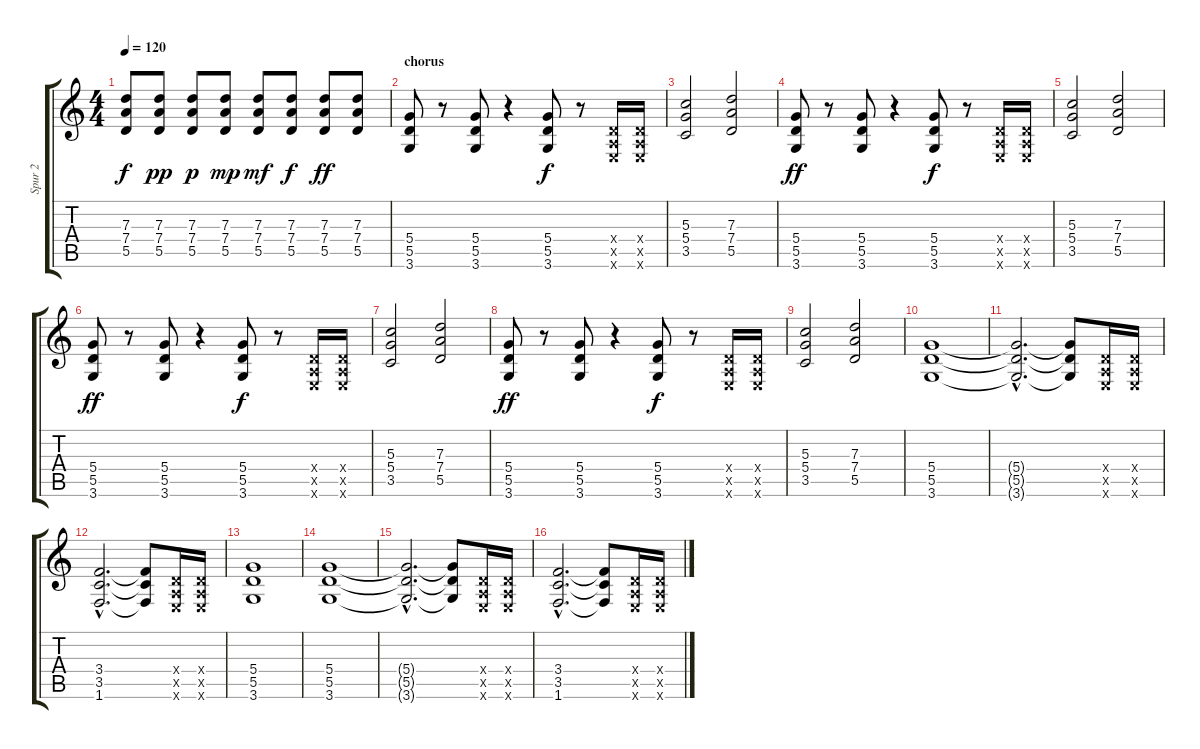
\track ("Spur 2" "Spur 2") {instrument distortionguitar}
\staff {score tabs}
\tuning (E4 B3 G3 D3 A2 E2) {hide}
\ts (4 4)
\tempo 120
\clef g2
\ks c
(7.3{t} 7.4{t} 5.5{t}).8{dy f} (7.3 7.4 5.5).8{dy pp} (7.3 7.4 5.5).8{dy p} (7.3 7.4 5.5).8{dy mp} (7.3 7.4 5.5).8{dy mf} (7.3 7.4 5.5).8{dy f} (7.3 7.4 5.5).8{dy ff} (7.3 7.4 5.5).8 |
\section ("" "chorus")
(5.4 5.5 3.6).8 r.8 (5.4 5.5 3.6).8 r.4 (5.4 5.5 3.6).8{dy f} r.8 (0.4{x} 0.5{x} 0.6{x}).16 (0.4{x} 0.5{x} 0.6{x}).16 |
(5.3 5.4 3.5).2 (7.3 7.4 5.5).2 |
(5.4 5.5 3.6).8{dy ff} r.8 (5.4 5.5 3.6).8 r.4 (5.4 5.5 3.6).8{dy f} r.8 (0.4{x} 0.5{x} 0.6{x}).16 (0.4{x} 0.5{x} 0.6{x}).16 |
(5.3 5.4 3.5).2 (7.3 7.4 5.5).2 |
(5.4 5.5 3.6).8{dy ff} r.8 (5.4 5.5 3.6).8 r.4 (5.4 5.5 3.6).8{dy f} r.8 (0.4{x} 0.5{x} 0.6{x}).16 (0.4{x} 0.5{x} 0.6{x}).16 |
(5.3 5.4 3.5).2 (7.3 7.4 5.5).2 |
(5.4 5.5 3.6).8{dy ff} r.8 (5.4 5.5 3.6).8 r.4 (5.4 5.5 3.6).8{dy f} r.8 (0.4{x} 0.5{x} 0.6{x}).16 (0.4{x} 0.5{x} 0.6{x}).16 |
(5.3 5.4 3.5).2 (7.3 7.4 5.5).2 |
(5.4 5.5 3.6).1 |
(5.4{hac t} 5.5{hac t} 3.6{hac t}).2{d} (5.4{t} 5.5{t} 3.6{t}).8 (0.4{x} 0.5{x} 0.6{x}).16 (0.4{x} 0.5{x} 0.6{x}).16 |
(3.4{hac} 3.5{hac} 1.6{hac}).2{d} (3.4{t} 3.5{t} 1.6{t}).8 (0.4{x} 0.5{x} 0.6{x}).16 (0.4{x} 0.5{x} 0.6{x}).16 |
(5.4 5.5 3.6).1 |
(5.4 5.5 3.6).1 |
(5.4{hac t} 5.5{hac t} 3.6{hac t}).2{d} (5.4{t} 5.5{t} 3.6{t}).8 (0.4{x} 0.5{x} 0.6{x}).16 (0.4{x} 0.5{x} 0.6{x}).16 |
(3.4{hac} 3.5{hac} 1.6{hac}).2{d} (3.4{t} 3.5{t} 1.6{t}).8 (0.4{x} 0.5{x} 0.6{x}).16 (0.4{x} 0.5{x} 0.6{x}).16
